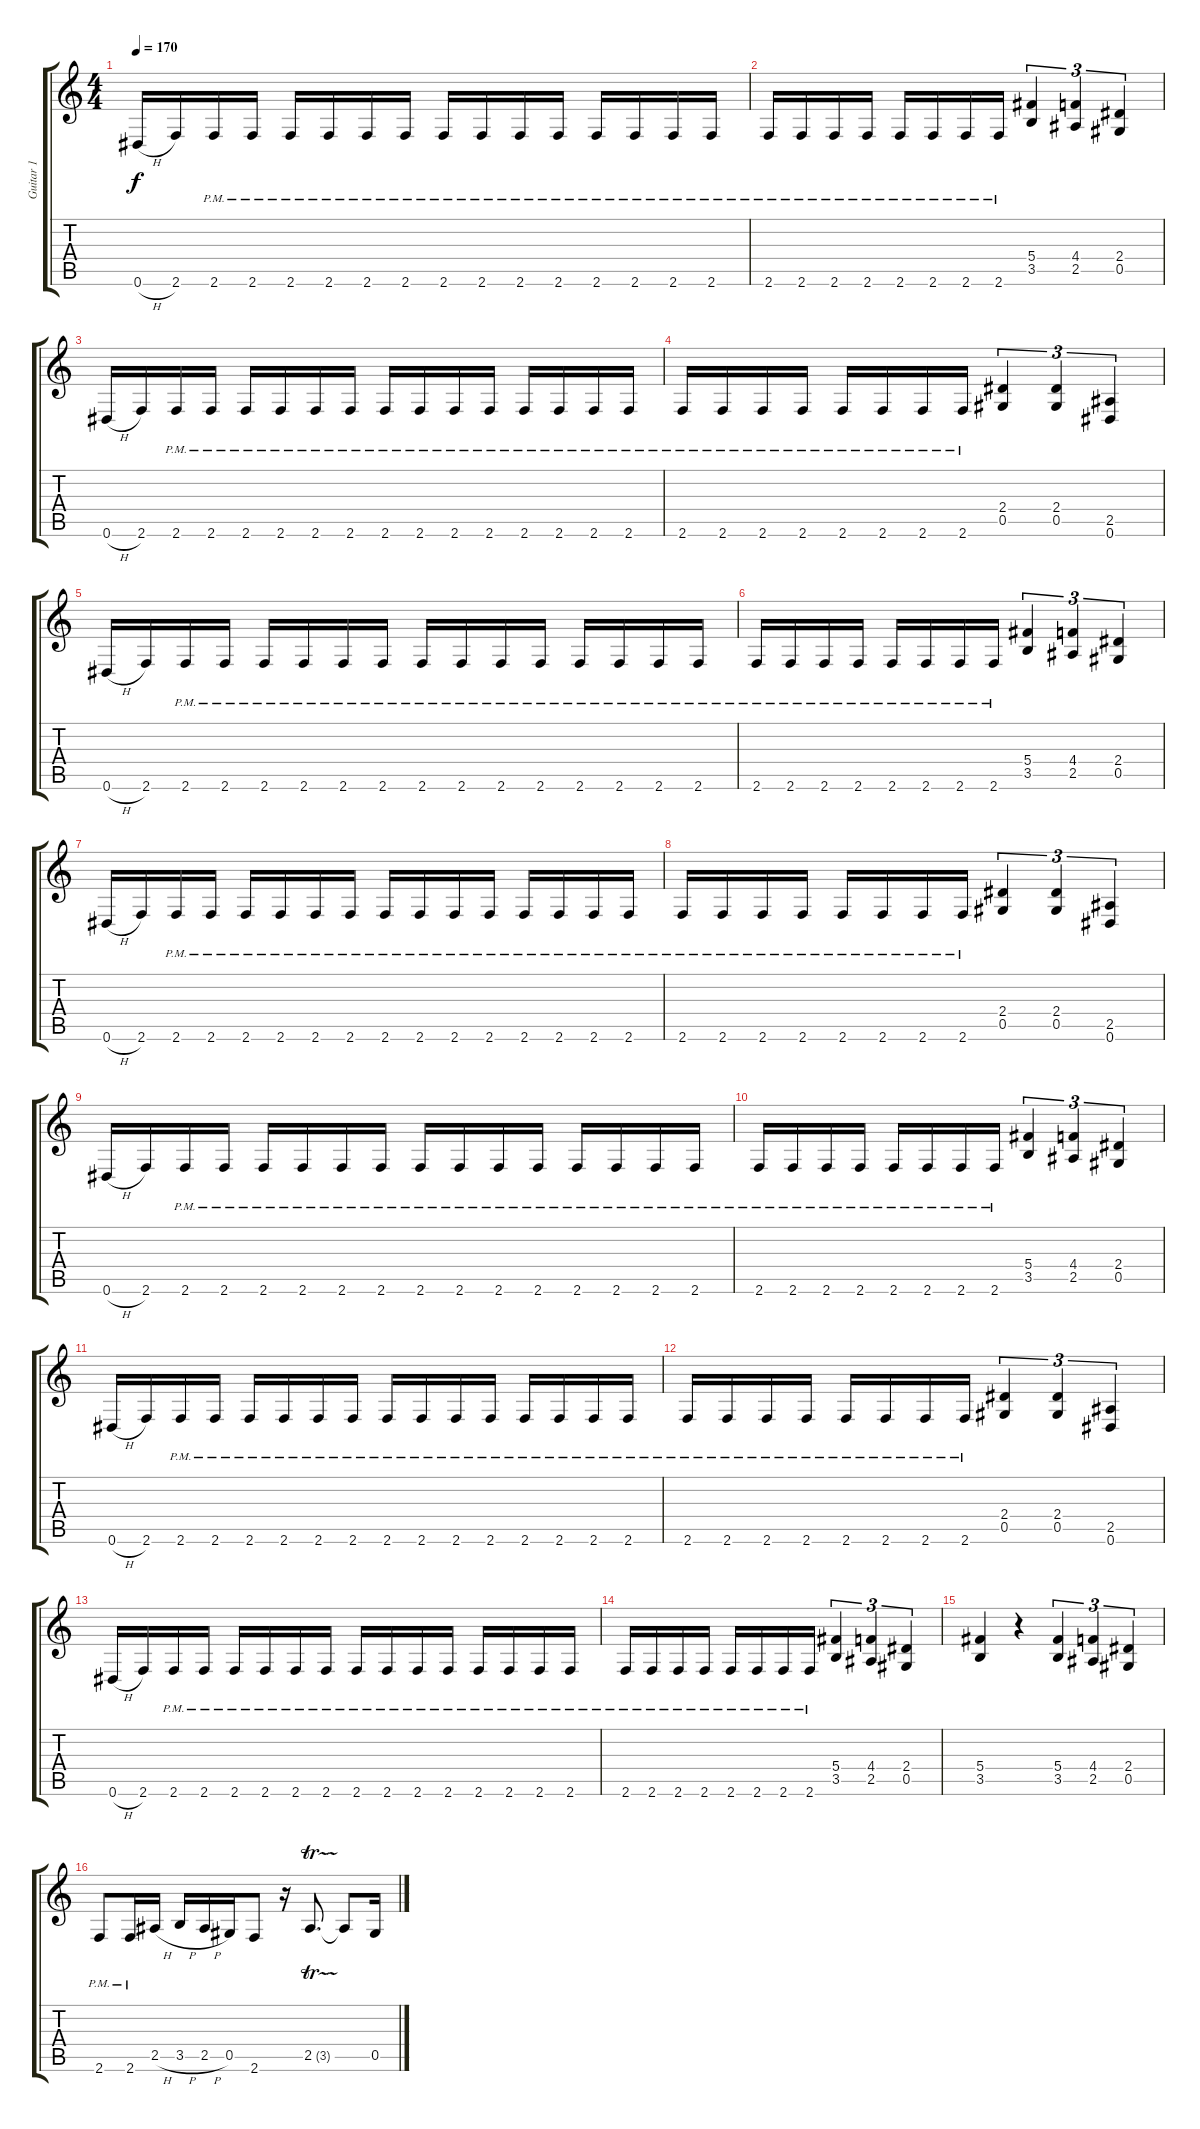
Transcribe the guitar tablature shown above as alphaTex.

\track ("Guitar 1" "Guitar 1") {instrument distortionguitar}
\staff {score tabs}
\tuning (Eb4 Bb3 Gb3 Db3 Ab2 Eb2) {hide}
\ts (4 4)
\tempo 170
\clef g2
\ks c
0.6{h}.16{dy f} 2.6.16 2.6{pm}.16 2.6{pm}.16 2.6{pm}.16 2.6{pm}.16 2.6{pm}.16 2.6{pm}.16 2.6{pm}.16 2.6{pm}.16 2.6{pm}.16 2.6{pm}.16 2.6{pm}.16 2.6{pm}.16 2.6{pm}.16 2.6{pm}.16 |
2.6{pm}.16 2.6{pm}.16 2.6{pm}.16 2.6{pm}.16 2.6{pm}.16 2.6{pm}.16 2.6{pm}.16 2.6{pm}.16 (5.4 3.5).4{tu (3 2)} (4.4 2.5).4{tu (3 2)} (2.4 0.5).4{tu (3 2)} |
0.6{h}.16 2.6.16 2.6{pm}.16 2.6{pm}.16 2.6{pm}.16 2.6{pm}.16 2.6{pm}.16 2.6{pm}.16 2.6{pm}.16 2.6{pm}.16 2.6{pm}.16 2.6{pm}.16 2.6{pm}.16 2.6{pm}.16 2.6{pm}.16 2.6{pm}.16 |
2.6{pm}.16 2.6{pm}.16 2.6{pm}.16 2.6{pm}.16 2.6{pm}.16 2.6{pm}.16 2.6{pm}.16 2.6{pm}.16 (2.4 0.5).4{tu (3 2)} (2.4 0.5).4{tu (3 2)} (2.5 0.6).4{tu (3 2)} |
0.6{h}.16 2.6.16 2.6{pm}.16 2.6{pm}.16 2.6{pm}.16 2.6{pm}.16 2.6{pm}.16 2.6{pm}.16 2.6{pm}.16 2.6{pm}.16 2.6{pm}.16 2.6{pm}.16 2.6{pm}.16 2.6{pm}.16 2.6{pm}.16 2.6{pm}.16 |
2.6{pm}.16 2.6{pm}.16 2.6{pm}.16 2.6{pm}.16 2.6{pm}.16 2.6{pm}.16 2.6{pm}.16 2.6{pm}.16 (5.4 3.5).4{tu (3 2)} (4.4 2.5).4{tu (3 2)} (2.4 0.5).4{tu (3 2)} |
0.6{h}.16 2.6.16 2.6{pm}.16 2.6{pm}.16 2.6{pm}.16 2.6{pm}.16 2.6{pm}.16 2.6{pm}.16 2.6{pm}.16 2.6{pm}.16 2.6{pm}.16 2.6{pm}.16 2.6{pm}.16 2.6{pm}.16 2.6{pm}.16 2.6{pm}.16 |
2.6{pm}.16 2.6{pm}.16 2.6{pm}.16 2.6{pm}.16 2.6{pm}.16 2.6{pm}.16 2.6{pm}.16 2.6{pm}.16 (2.4 0.5).4{tu (3 2)} (2.4 0.5).4{tu (3 2)} (2.5 0.6).4{tu (3 2)} |
0.6{h}.16 2.6.16 2.6{pm}.16 2.6{pm}.16 2.6{pm}.16 2.6{pm}.16 2.6{pm}.16 2.6{pm}.16 2.6{pm}.16 2.6{pm}.16 2.6{pm}.16 2.6{pm}.16 2.6{pm}.16 2.6{pm}.16 2.6{pm}.16 2.6{pm}.16 |
2.6{pm}.16 2.6{pm}.16 2.6{pm}.16 2.6{pm}.16 2.6{pm}.16 2.6{pm}.16 2.6{pm}.16 2.6{pm}.16 (5.4 3.5).4{tu (3 2)} (4.4 2.5).4{tu (3 2)} (2.4 0.5).4{tu (3 2)} |
0.6{h}.16 2.6.16 2.6{pm}.16 2.6{pm}.16 2.6{pm}.16 2.6{pm}.16 2.6{pm}.16 2.6{pm}.16 2.6{pm}.16 2.6{pm}.16 2.6{pm}.16 2.6{pm}.16 2.6{pm}.16 2.6{pm}.16 2.6{pm}.16 2.6{pm}.16 |
2.6{pm}.16 2.6{pm}.16 2.6{pm}.16 2.6{pm}.16 2.6{pm}.16 2.6{pm}.16 2.6{pm}.16 2.6{pm}.16 (2.4 0.5).4{tu (3 2)} (2.4 0.5).4{tu (3 2)} (2.5 0.6).4{tu (3 2)} |
0.6{h}.16 2.6.16 2.6{pm}.16 2.6{pm}.16 2.6{pm}.16 2.6{pm}.16 2.6{pm}.16 2.6{pm}.16 2.6{pm}.16 2.6{pm}.16 2.6{pm}.16 2.6{pm}.16 2.6{pm}.16 2.6{pm}.16 2.6{pm}.16 2.6{pm}.16 |
2.6{pm}.16 2.6{pm}.16 2.6{pm}.16 2.6{pm}.16 2.6{pm}.16 2.6{pm}.16 2.6{pm}.16 2.6{pm}.16 (5.4 3.5).4{tu (3 2)} (4.4 2.5).4{tu (3 2)} (2.4 0.5).4{tu (3 2)} |
(5.4 3.5).4 r.4 (5.4 3.5).4{tu (3 2)} (4.4 2.5).4{tu (3 2)} (2.4 0.5).4{tu (3 2)} |
2.6{pm}.8 2.6{pm}.16 2.5{h}.16 3.5{h}.16 2.5{h}.16 0.5.16 2.6.8 r.16 2.5{tr (3 16)}.8{d} 2.5{t}.8 0.5.16
